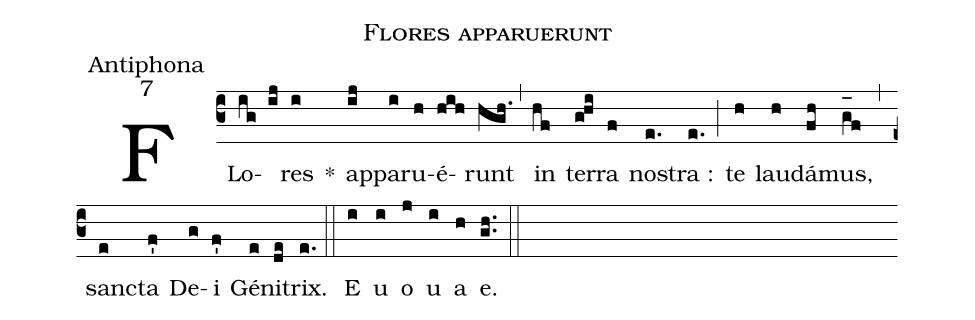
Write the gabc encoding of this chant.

name:Flores apparuerunt;
office-part:Antiphona;
mode:7;
%%
(c3) FLo(ig ij)res(i) *() ap(ij)pa(i)ru(h)é(hih)runt(hgh.) (,) in(hf) ter(ghi)ra(f) no(e.)stra :(e.) (;) te(h) lau(h)dá(fh)mus,(g_[oh:h]f) (,) san(e)cta(f') De(g)i(f') Gé(e)ni(de)trix.(e.) (::) <eu>E(i) u(i) o(j) u(i) a(h) e.</eu>(gh..) (::)
